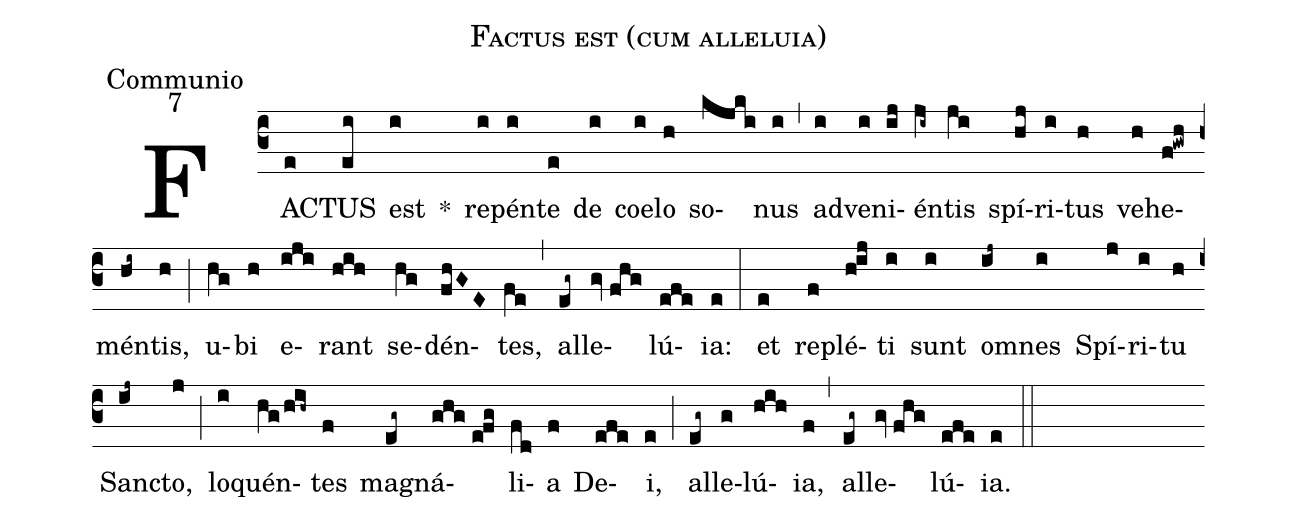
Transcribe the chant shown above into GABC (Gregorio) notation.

name:Factus est (cum alleluia);
office-part:Communio;
mode:7;
%%
(c3) FAC(e)TUS(ei) est(i) *() re(i)pén(i)te(e) de(i) coe(i)lo(h) so(kjki)nus(i) (,) ad(i)ve(i)ni(ij)én(ji~)tis(ji) spí(hj)ri(i)tus(h) ve(h)he(f!gwh)mén(hi~)tis,(h) (;) u(hg)bi(h) e(iji)rant(hih) se(hg)dén(fhGE)tes,(fe) (,) al(eg~)le(gv//fhg)lú(efe)ia:(e) (:) et(e) re(f)plé(h!ij)ti(i) sunt(i) om(ij~)nes(i) Spí(j)ri(i)tu(h) Sanc(ij~)to,(j) (;) lo(i)quén(hg/hih~)tes(f) ma(eg~)gná(ghg//e!fg)li(fd)a(f) De(efe)i,(e) (;) al(eg~)le(g)lú(hih)ia,(f) (,) al(eg~)le(gv//fhg)lú(efe)ia.(e) (::)
